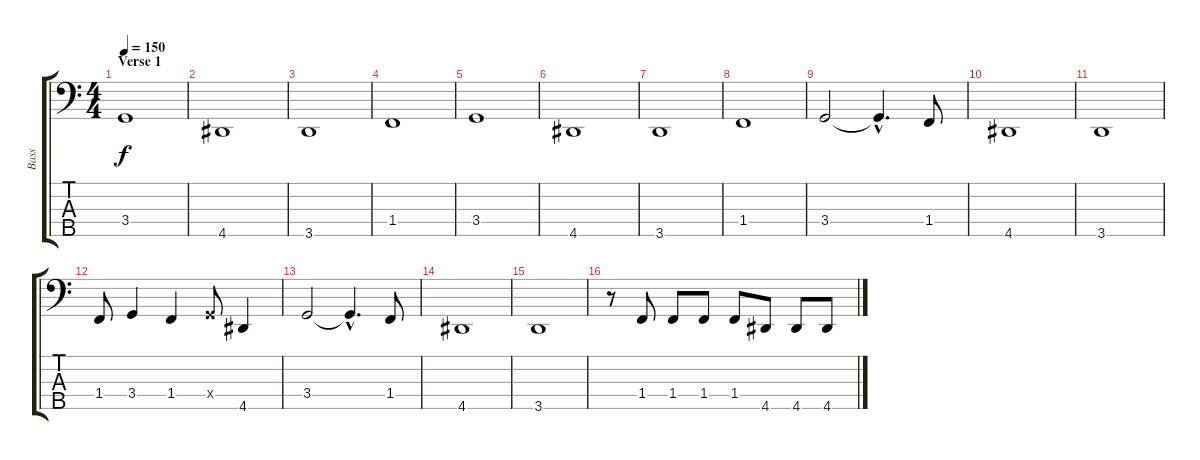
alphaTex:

\track ("Bass" "Bass") {instrument electricbasspick}
\staff {score tabs}
\tuning (G2 D2 A1 E1 B0) {hide}
\ts (4 4)
\section ("" "Verse 1")
\tempo 150
\clef f4
\ks c
3.4.1{dy f} |
4.5.1 |
3.5.1 |
1.4.1 |
3.4.1 |
4.5.1 |
3.5.1 |
1.4.1 |
3.4.2 3.4{hac t}.4{d} 1.4.8 |
4.5.1 |
3.5.1 |
1.4.8 3.4.4 1.4.4 3.4{x}.8 4.5.4 |
3.4.2 3.4{hac t}.4{d} 1.4.8 |
4.5.1 |
3.5.1 |
r.8 1.4.8 1.4.8 1.4.8 1.4.8 4.5.8 4.5.8 4.5.8
